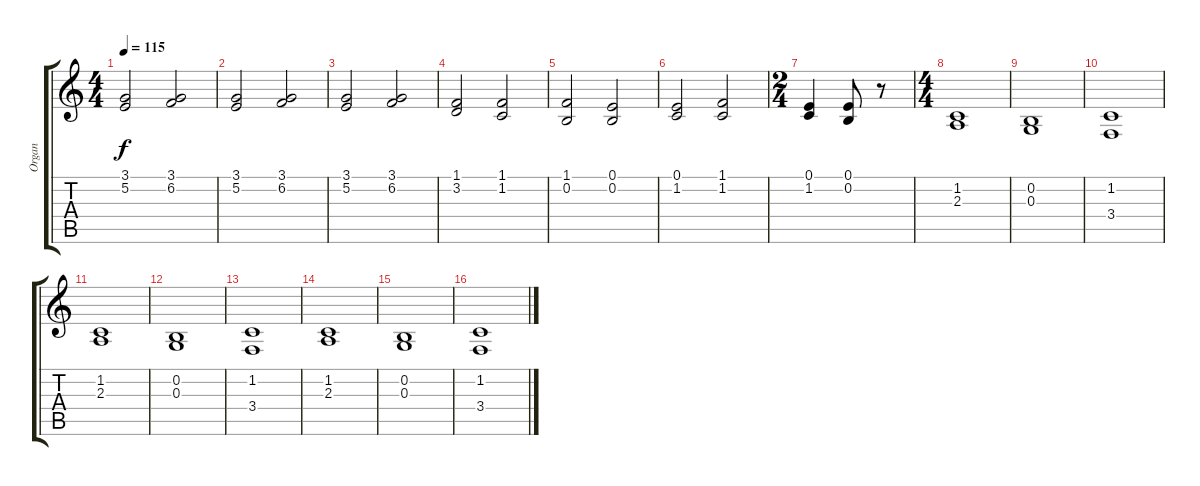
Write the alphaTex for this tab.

\track ("Organ" "Organ") {instrument percussiveorgan}
\staff {score tabs}
\tuning (E4 B3 G3 D3 A2 E2) {hide}
\ts (4 4)
\tempo 115
\clef g2
\ks c
(3.1 5.2).2{dy f} (3.1 6.2).2 |
(3.1 5.2).2 (3.1 6.2).2 |
(3.1 5.2).2 (3.1 6.2).2 |
(1.1 3.2).2 (1.1 1.2).2 |
(1.1 0.2).2 (0.1 0.2).2 |
(0.1 1.2).2 (1.1 1.2).2 |
\ts (2 4)
(0.1 1.2).4 (0.1 0.2).8 r.8 |
\ts (4 4)
(1.2 2.3).1 |
(0.2 0.3).1 |
(1.2 3.4).1 |
(1.2 2.3).1 |
(0.2 0.3).1 |
(1.2 3.4).1 |
(1.2 2.3).1 |
(0.2 0.3).1 |
(1.2 3.4).1
